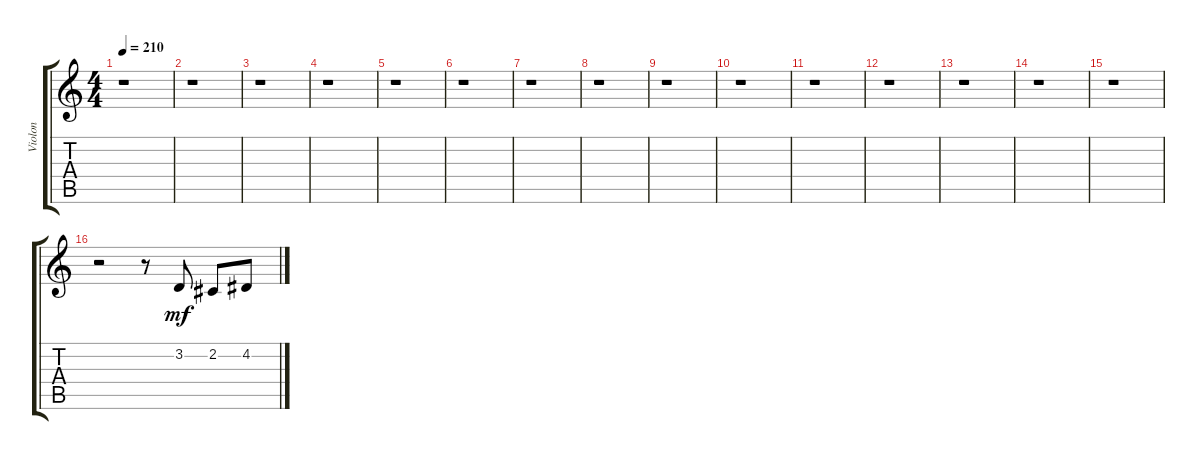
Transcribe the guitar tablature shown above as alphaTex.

\track ("Violon" "Violon") {instrument violin}
\staff {score tabs}
\tuning (E4 B3 G3 D3 A2 E2) {hide}
\ts (4 4)
\tempo 210
\clef g2
\ks c
r.1{dy f} |
r.1 |
r.1 |
r.1 |
r.1 |
r.1 |
r.1 |
r.1 |
r.1 |
r.1 |
r.1 |
r.1 |
r.1 |
r.1 |
r.1 |
r.2 r.8 3.2.8{dy mf volume 13 instrument violin} 2.2.8 4.2.8
